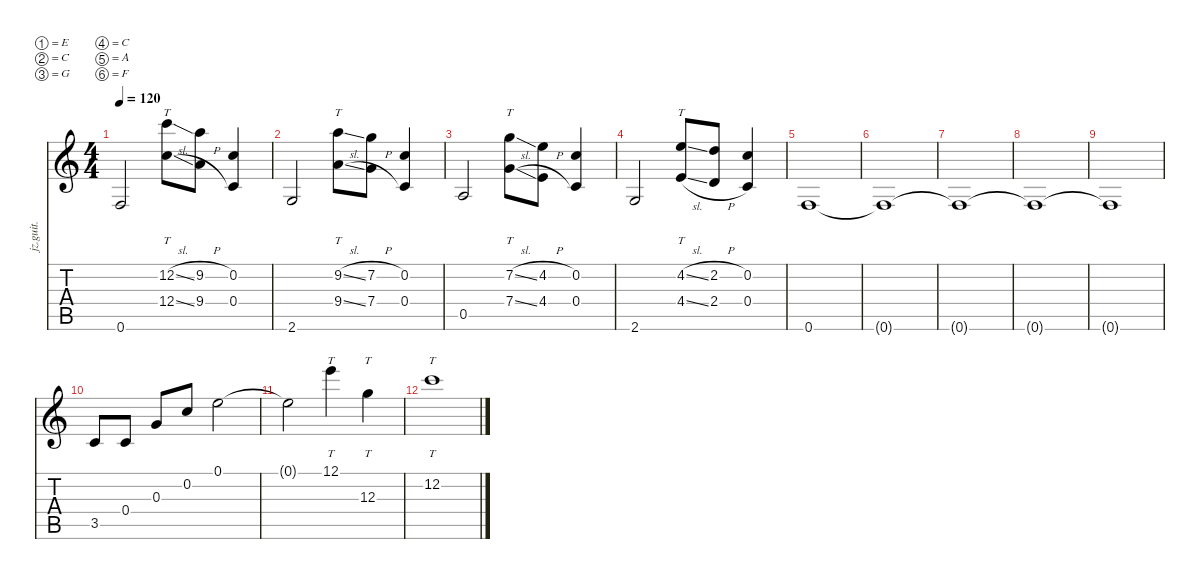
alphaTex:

\defaultSystemsLayout 4
\hideDynamics
\bracketExtendMode nobrackets
\track ("Jazz Guitar" "jz.guit.") {instrument electricguitarjazz}
\staff {score tabs}
\tuning (E4 C4 G3 C3 A2 F2)
\ts (4 4)
\tempo 120
\clef g2
\ks c
0.6.2{dy mf beam Up} (12.2{sl} 12.4{sl}).8{tt beam Down} (9.2{h} 9.4{h}).8{beam Down} (0.2 0.4).4{beam Up} |
2.6.2{beam Up} (9.2{sl} 9.4{sl}).8{tt beam Down} (7.2{h} 7.4{h}).8{beam Down} (0.2 0.4).4{beam Up} |
0.5.2{beam Up} (7.2{sl} 7.4{sl}).8{tt beam Down} (4.2{h} 4.4{h}).8{beam Down} (0.2 0.4).4{beam Up} |
2.6.2{beam Up} (4.2{sl} 4.4{sl}).8{tt beam Up} (2.2{h} 2.4{h}).8{beam Up} (0.2 0.4).4{beam Up} |
0.6.1{beam Up} |
0.6{t}.1{beam Down} |
0.6{t}.1{beam Down} |
0.6{t}.1{beam Down} |
0.6{t}.1{beam Down} |
3.5.8{beam Up} 0.4.8{beam Up} 0.3.8{beam Up} 0.2.8{beam Up} 0.1.2{beam Down} |
0.1{t}.2{beam Down} 12.1.4{tt beam Down} 12.3.4{tt beam Down} |
12.2.1{tt beam Down}
